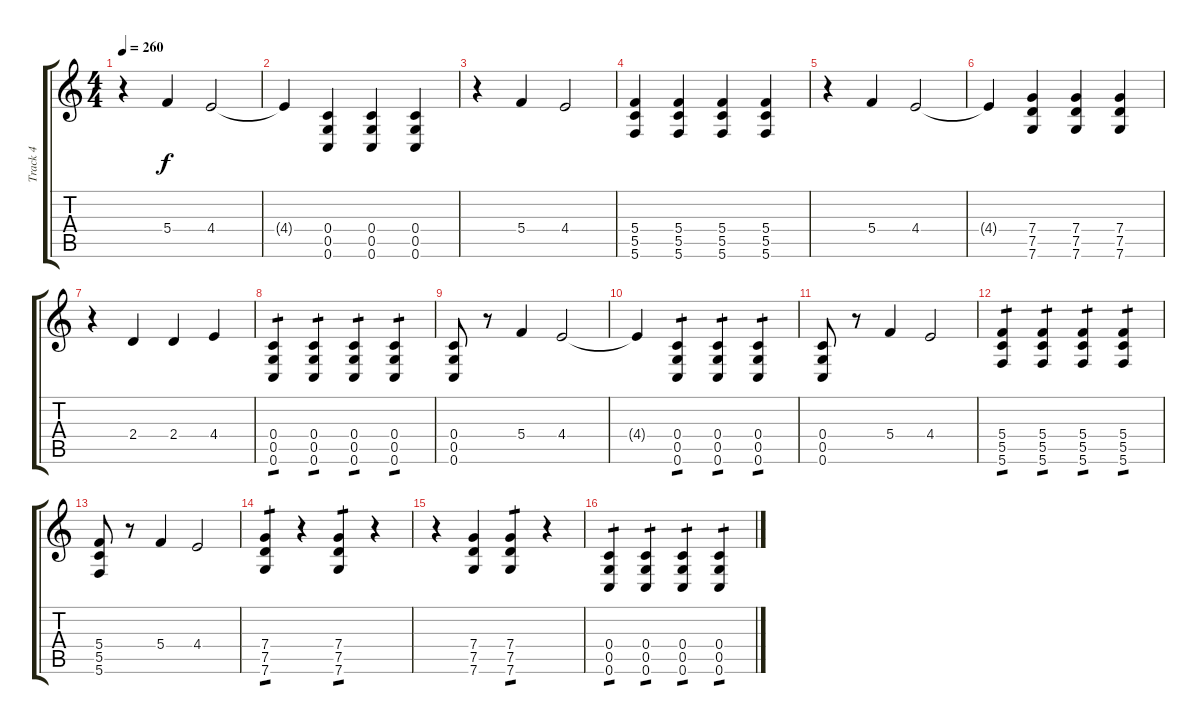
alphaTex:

\track ("Track 4" "Track 4") {instrument overdrivenguitar}
\staff {score tabs}
\tuning (D4 A3 F3 C3 G2 C2) {hide}
\ts (4 4)
\tempo 260
\clef g2
\ks c
r.4{dy f} 5.4.4 4.4.2 |
4.4{t}.4 (0.4 0.5 0.6).4 (0.4 0.5 0.6).4 (0.4 0.5 0.6).4 |
r.4 5.4.4 4.4.2 |
(5.4 5.5 5.6).4 (5.4 5.5 5.6).4 (5.4 5.5 5.6).4 (5.4 5.5 5.6).4 |
r.4 5.4.4 4.4.2 |
4.4{t}.4 (7.4 7.5 7.6).4 (7.4 7.5 7.6).4 (7.4 7.5 7.6).4 |
r.4 2.4.4 2.4.4 4.4.4 |
(0.4 0.5 0.6).4{tp 1} (0.4 0.5 0.6).4{tp 1} (0.4 0.5 0.6).4{tp 1} (0.4 0.5 0.6).4{tp 1} |
(0.4 0.5 0.6).8 r.8 5.4.4 4.4.2 |
4.4{t}.4 (0.4 0.5 0.6).4{tp 1} (0.4 0.5 0.6).4{tp 1} (0.4 0.5 0.6).4{tp 1} |
(0.4 0.5 0.6).8 r.8 5.4.4 4.4.2 |
(5.4 5.5 5.6).4{tp 1} (5.4 5.5 5.6).4{tp 1} (5.4 5.5 5.6).4{tp 1} (5.4 5.5 5.6).4{tp 1} |
(5.4 5.5 5.6).8 r.8 5.4.4 4.4.2 |
(7.4 7.5 7.6).4{tp 1} r.4 (7.4 7.5 7.6).4{tp 1} r.4 |
r.4 (7.4 7.5 7.6).4 (7.4 7.5 7.6).4{tp 1} r.4 |
(0.4 0.5 0.6).4{tp 1} (0.4 0.5 0.6).4{tp 1} (0.4 0.5 0.6).4{tp 1} (0.4 0.5 0.6).4{tp 1}
